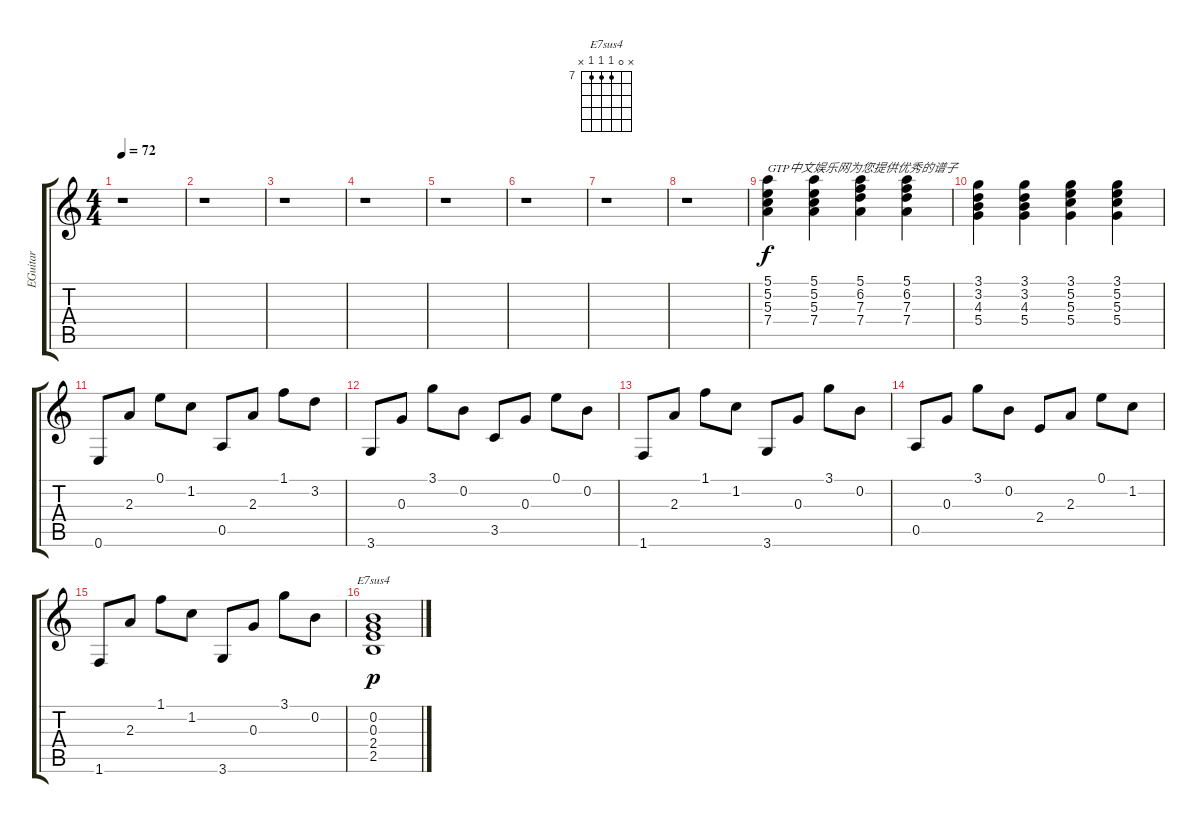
\track ("EGuitar" "EGuitar") {instrument distortionguitar}
\staff {score tabs}
\tuning (E4 B3 G3 D3 A2 E2) {hide}
\chord ("E7sus4" x 0 7 7 7 x) {firstfret 7}
\ts (4 4)
\tempo 72
\clef g2
\ks c
r.1{dy f instrument distortionguitar} |
r.1 |
r.1 |
r.1 |
r.1 |
r.1 |
r.1 |
r.1 |
(5.1 5.2 5.3 7.4).4{txt "GTP中文娱乐网为您提供优秀的谱子"} (5.1 5.2 5.3 7.4).4 (5.1 6.2 7.3 7.4).4 (5.1 6.2 7.3 7.4).4 |
(3.1 3.2 4.3 5.4).4 (3.1 3.2 4.3 5.4).4 (3.1 5.2 5.3 5.4).4 (3.1 5.2 5.3 5.4).4 |
0.6.8 2.3.8 0.1.8 1.2.8 0.5.8 2.3.8 1.1.8 3.2.8 |
3.6.8 0.3.8 3.1.8 0.2.8 3.5.8 0.3.8 0.1.8 0.2.8 |
1.6.8 2.3.8 1.1.8 1.2.8 3.6.8 0.3.8 3.1.8 0.2.8 |
0.5.8 0.3.8 3.1.8 0.2.8 2.4.8 2.3.8 0.1.8 1.2.8 |
1.6.8 2.3.8 1.1.8 1.2.8 3.6.8 0.3.8 3.1.8 0.2.8 |
(0.2 0.3 2.4 2.5).1{ch "E7sus4" dy p}
